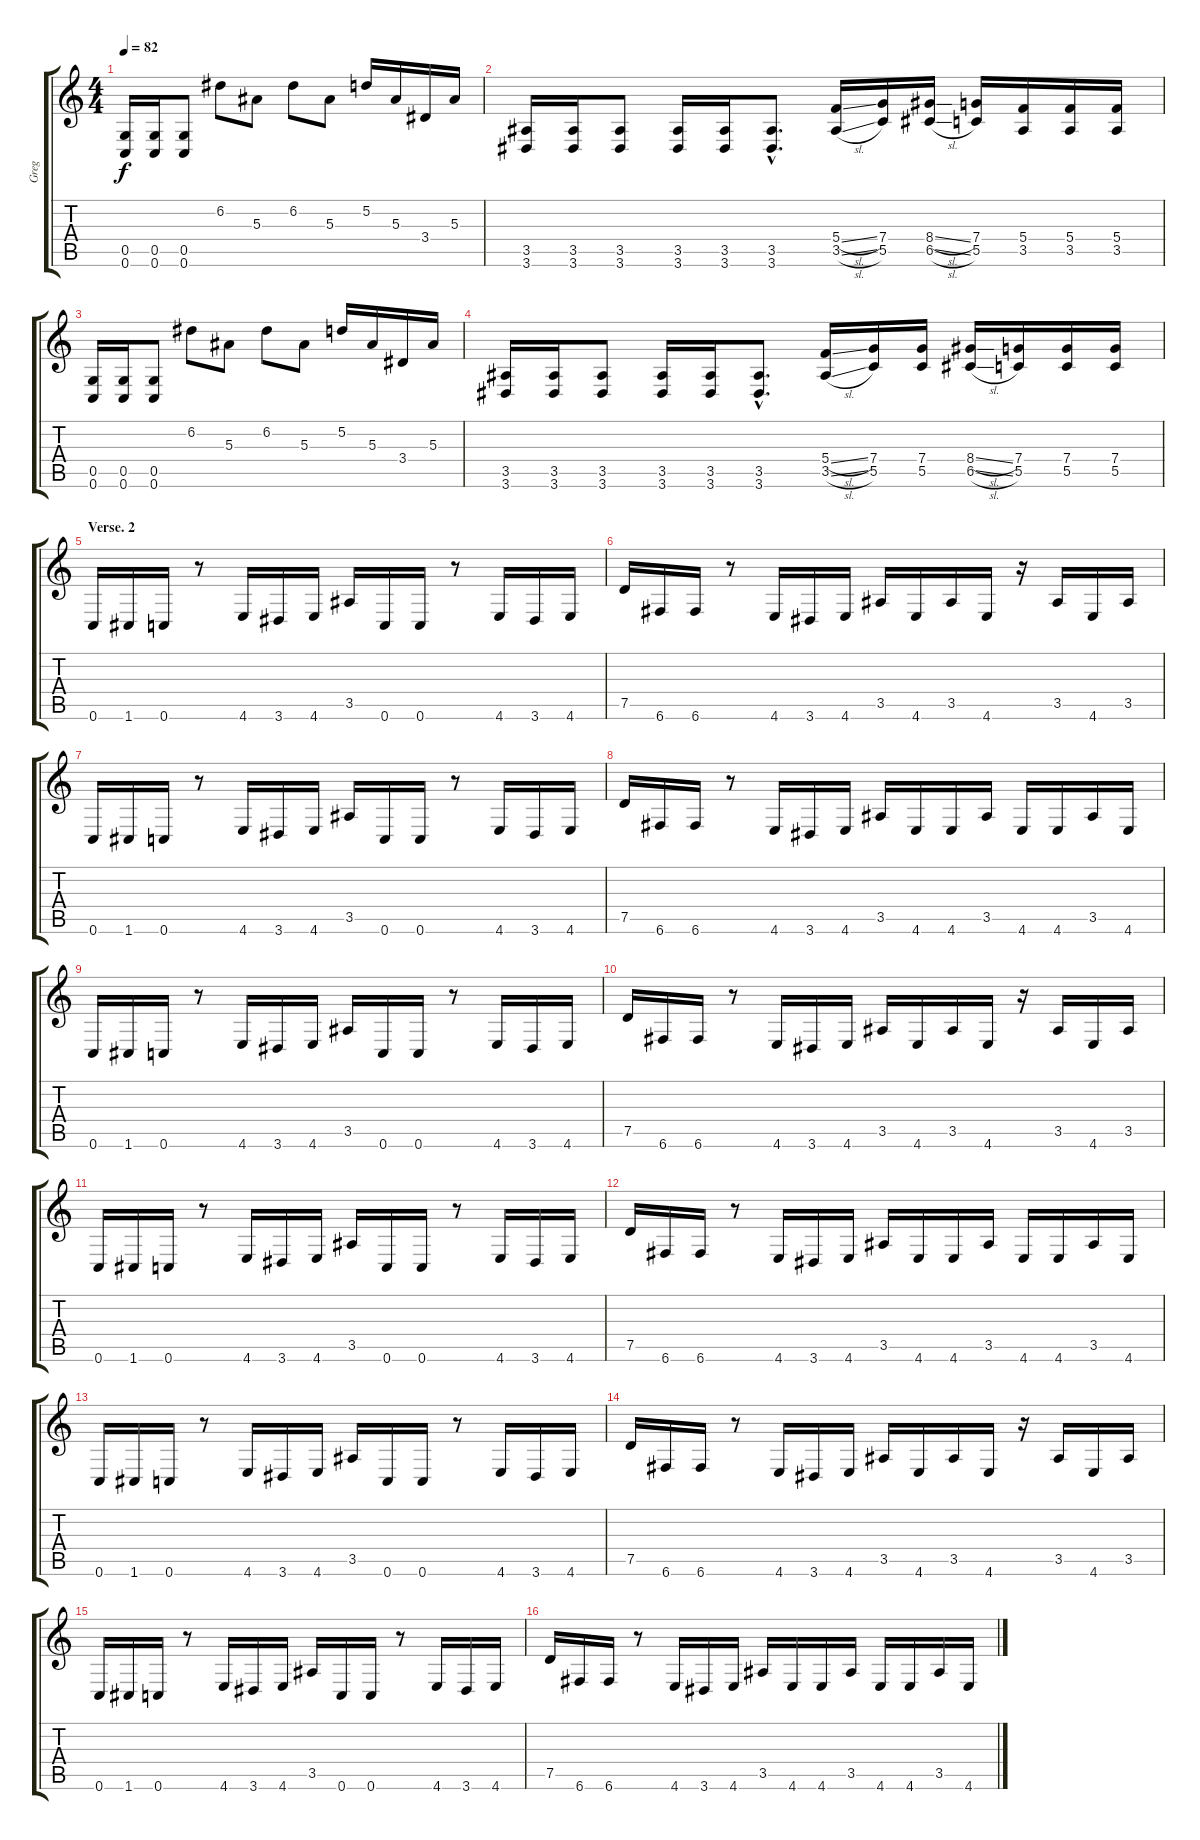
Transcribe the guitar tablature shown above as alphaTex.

\track ("Greg" "Greg") {instrument distortionguitar}
\staff {score tabs}
\tuning (D4 A3 F3 C3 G2 C2) {hide}
\ts (4 4)
\tempo 82
\clef g2
\ks c
(0.5 0.6).16{dy f} (0.5 0.6).16 (0.5 0.6).8 6.2.8 5.3.8 6.2.8 5.3.8 5.2.16 5.3.16 3.4.16 5.3.16 |
(3.5 3.6).16 (3.5 3.6).16 (3.5 3.6).8 (3.5 3.6).16 (3.5 3.6).16 (3.5{hac} 3.6{hac}).8{d} (5.4{sl} 3.5{sl}).16 (7.4 5.5).16 (8.4{sl} 6.5{sl}).16 (7.4 5.5).16 (5.4 3.5).16 (5.4 3.5).16 (5.4 3.5).16 |
(0.5 0.6).16 (0.5 0.6).16 (0.5 0.6).8 6.2.8 5.3.8 6.2.8 5.3.8 5.2.16 5.3.16 3.4.16 5.3.16 |
(3.5 3.6).16 (3.5 3.6).16 (3.5 3.6).8 (3.5 3.6).16 (3.5 3.6).16 (3.5{hac} 3.6{hac}).8{d} (5.4{sl} 3.5{sl}).16 (7.4 5.5).16 (7.4 5.5).16 (8.4{sl} 6.5{sl}).16 (7.4 5.5).16 (7.4 5.5).16 (7.4 5.5).16 |
\section ("" "Verse. 2")
0.6.16 1.6.16 0.6.16 r.8 4.6.16 3.6.16 4.6.16 3.5.16 0.6.16 0.6.16 r.8 4.6.16 3.6.16 4.6.16 |
7.5.16 6.6.16 6.6.16 r.8 4.6.16 3.6.16 4.6.16 3.5.16 4.6.16 3.5.16 4.6.16 r.16 3.5.16 4.6.16 3.5.16 |
0.6.16 1.6.16 0.6.16 r.8 4.6.16 3.6.16 4.6.16 3.5.16 0.6.16 0.6.16 r.8 4.6.16 3.6.16 4.6.16 |
7.5.16 6.6.16 6.6.16 r.8 4.6.16 3.6.16 4.6.16 3.5.16 4.6.16 4.6.16 3.5.16 4.6.16 4.6.16 3.5.16 4.6.16 |
0.6.16 1.6.16 0.6.16 r.8 4.6.16 3.6.16 4.6.16 3.5.16 0.6.16 0.6.16 r.8 4.6.16 3.6.16 4.6.16 |
7.5.16 6.6.16 6.6.16 r.8 4.6.16 3.6.16 4.6.16 3.5.16 4.6.16 3.5.16 4.6.16 r.16 3.5.16 4.6.16 3.5.16 |
0.6.16 1.6.16 0.6.16 r.8 4.6.16 3.6.16 4.6.16 3.5.16 0.6.16 0.6.16 r.8 4.6.16 3.6.16 4.6.16 |
7.5.16 6.6.16 6.6.16 r.8 4.6.16 3.6.16 4.6.16 3.5.16 4.6.16 4.6.16 3.5.16 4.6.16 4.6.16 3.5.16 4.6.16 |
0.6.16 1.6.16 0.6.16 r.8 4.6.16 3.6.16 4.6.16 3.5.16 0.6.16 0.6.16 r.8 4.6.16 3.6.16 4.6.16 |
7.5.16 6.6.16 6.6.16 r.8 4.6.16 3.6.16 4.6.16 3.5.16 4.6.16 3.5.16 4.6.16 r.16 3.5.16 4.6.16 3.5.16 |
0.6.16 1.6.16 0.6.16 r.8 4.6.16 3.6.16 4.6.16 3.5.16 0.6.16 0.6.16 r.8 4.6.16 3.6.16 4.6.16 |
7.5.16 6.6.16 6.6.16 r.8 4.6.16 3.6.16 4.6.16 3.5.16 4.6.16 4.6.16 3.5.16 4.6.16 4.6.16 3.5.16 4.6.16
